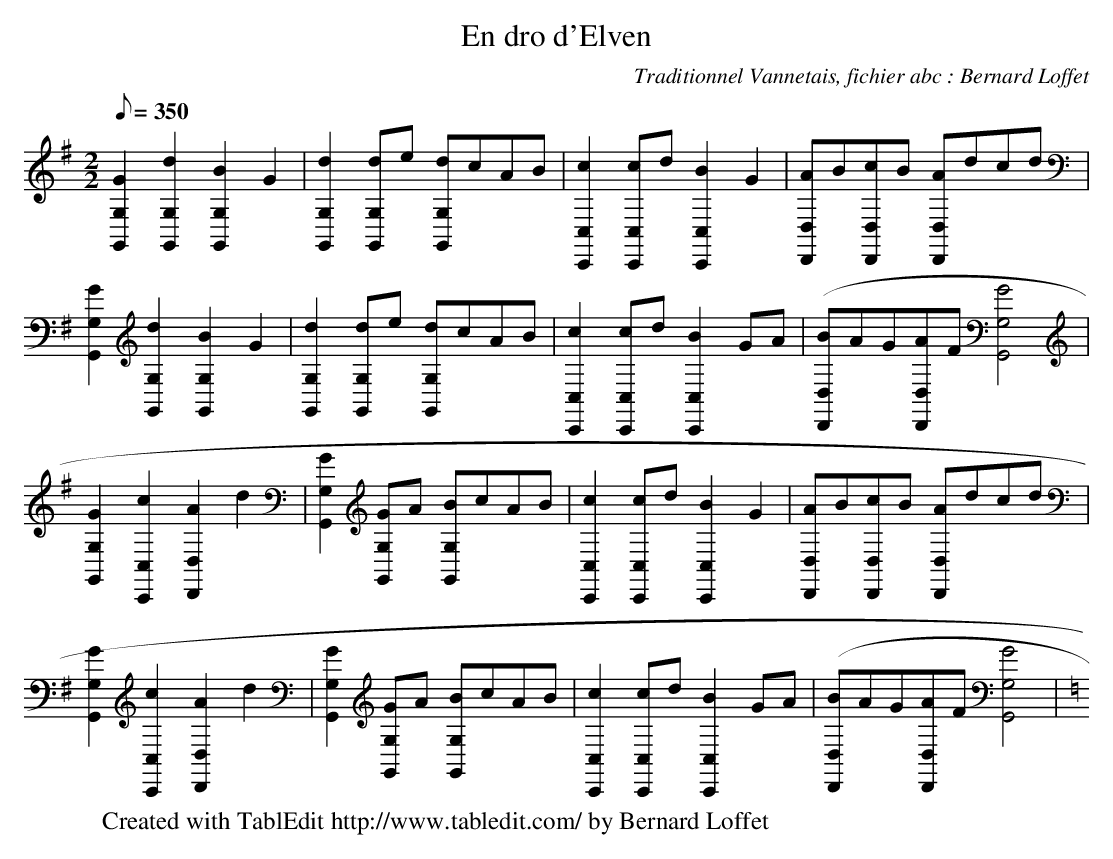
X:1
T:En dro d'Elven
C:Traditionnel Vannetais, fichier abc : Bernard Loffet
L:1/8
Q:350
M:2/2
K:G
 [G2G,,2G,2][d2G,,2G,2] [B2G,,2G,2]G2 | [d2G,,2G,2][dG,,G,]e [dG,,G,]cAB | [c2C,,2C,2][cC,,C,]d [B2C,,2C,2]G2 | \
 [AD,,D,]B[cD,,D,]B [AD,,D,]dcd | [G2G,,2G,2][d2G,,2G,2] [B2G,,2G,2]G2 | [d2G,,2G,2][dG,,G,]e [dG,,G,]cAB | \
 [c2C,,2C,2][cC,,C,]d [B2C,,2C,2]GA | [(3BD,,D,]AG[AD,,D,]F [G4G,,4G,4] | [G2G,,2G,2][c2C,,2C,2] [A2D,,2D,2]d2 | \
 [G2G,,2G,2][GG,,G,]A [BG,,G,]cAB | [c2C,,2C,2][cC,,C,]d [B2C,,2C,2]G2 | [AD,,D,]B[cD,,D,]B [AD,,D,]dcd | \
 [G2G,,2G,2][c2C,,2C,2] [A2D,,2D,2]d2 | [G2G,,2G,2][GG,,G,]A [BG,,G,]cAB | [c2C,,2C,2][cC,,C,]d [B2C,,2C,2]GA | \
 [(3BD,,D,]AG[AD,,D,]F [G4G,,4G,4] | \
K:C
W:Created with TablEdit http://www.tabledit.com/ by Bernard Loffet
